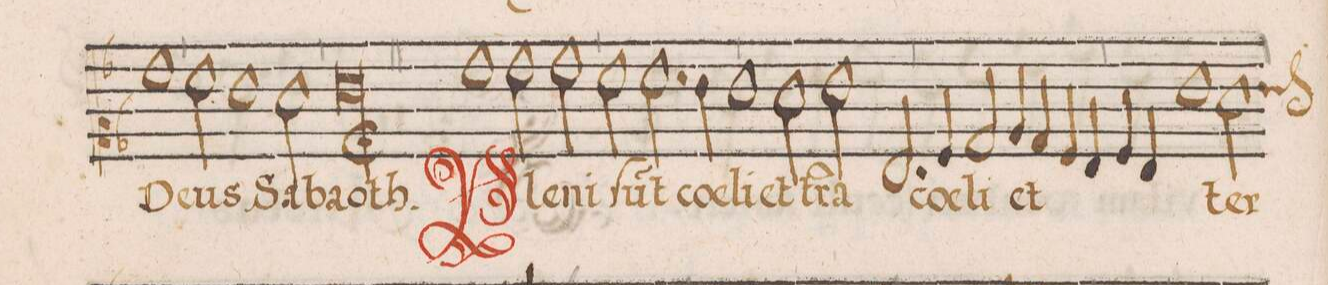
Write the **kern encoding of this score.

**kern	**text
*I"CANTVS	*
*clefC2	*
*k[b-]	*
*met(C|)	*
*M2/1	*
1b-	De-
=27-	=27-
2a\	-us
1g	Sa-
2f\	-ba-
=28-	=28-
[0gl;<	-oth.
=29-	=29-
0g]	.
=30-	=30-
1b-	Ple-
2b-\	-ni
2b-\	ſu(n)t
=31-	=31-
2a\	coe-
2.a\	-li
4g\	et
1g\	t(er)-
=32-	=32-
2f\	.
2g\	-ra
2.G/	coe-
=33-	=33-
4A/	.
2B-/	-li
4c/	et
4B-/	.
4A/	.
4G/	.
=34-	=34-
4A/	.
4G/	.
1g	.
2f\	ter-
*custos:g	*
=35-	=35-
*-	*-
